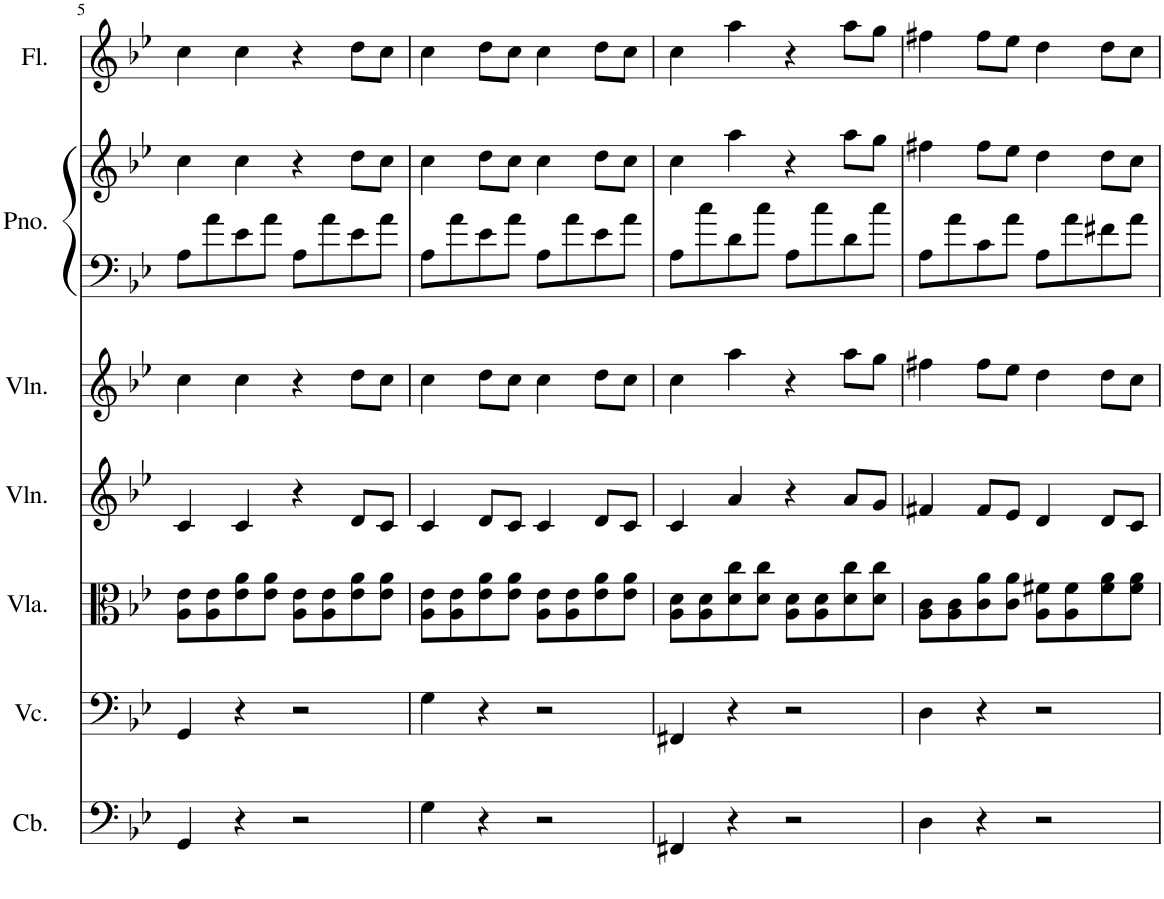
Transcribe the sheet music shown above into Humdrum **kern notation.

**kern	**kern	**kern	**kern	**kern	**kern	**kern	**kern
*part7	*part6	*part5	*part4	*part3	*part2	*part2	*part1
*staff8	*staff7	*staff6	*staff5	*staff4	*staff3	*staff2	*staff1
*I"Contrabass	*I"Violoncello	*I"Viola	*I"Violin	*I"Violin	*I"Piano	*	*I"Flute
*I'Cb.	*I'Vc.	*I'Vla.	*I'Vln.	*I'Vln.	*I'Pno.	*	*I'Fl.
!!LO:PB:g=z
*clefF4	*clefF4	*clefC3	*clefG2	*clefG2	*clefF4	*clefG2	*clefG2
*Trd7c12	*	*	*	*	*	*	*
*k[b-e-]	*k[b-e-]	*k[b-e-]	*k[b-e-]	*k[b-e-]	*k[b-e-]	*k[b-e-]	*k[b-e-]
*M2/2	*M2/2	*M2/2	*M2/2	*M2/2	*M2/2	*M2/2	*M2/2
*met(c|)	*met(c|)	*met(c|)	*met(c|)	*met(c|)	*met(c|)	*met(c|)	*met(c|)
=5	=5	=5	=5	=5	=5	=5	=5
4GG/	4GG/	8A\ 8e-\L	4c/	4cc\	8A\L	4cc\	4cc\
.	.	8A\ 8e-\	.	.	8a\	.	.
4r	4r	8e-\ 8a\	4c/	4cc\	8e-\	4cc\	4cc\
.	.	8e-\ 8a\J	.	.	8a\J	.	.
2r	2r	8A\ 8e-\L	4r	4r	8A\L	4r	4r
.	.	8A\ 8e-\	.	.	8a\	.	.
.	.	8e-\ 8a\	8d/L	8dd\L	8e-\	8dd\L	8dd\L
.	.	8e-\ 8a\J	8c/J	8cc\J	8a\J	8cc\J	8cc\J
=6	=6	=6	=6	=6	=6	=6	=6
4G\	4G\	8A\ 8e-\L	4c/	4cc\	8A\L	4cc\	4cc\
.	.	8A\ 8e-\	.	.	8a\	.	.
4r	4r	8e-\ 8a\	8d/L	8dd\L	8e-\	8dd\L	8dd\L
.	.	8e-\ 8a\J	8c/J	8cc\J	8a\J	8cc\J	8cc\J
2r	2r	8A\ 8e-\L	4c/	4cc\	8A\L	4cc\	4cc\
.	.	8A\ 8e-\	.	.	8a\	.	.
.	.	8e-\ 8a\	8d/L	8dd\L	8e-\	8dd\L	8dd\L
.	.	8e-\ 8a\J	8c/J	8cc\J	8a\J	8cc\J	8cc\J
=7	=7	=7	=7	=7	=7	=7	=7
4FF#X/	4FF#X/	8A\ 8d\L	4c/	4cc\	8A\L	4cc\	4cc\
.	.	8A\ 8d\	.	.	8cc\	.	.
4r	4r	8d\ 8cc\	4a/	4aa\	8d\	4aa\	4aa\
.	.	8d\ 8cc\J	.	.	8cc\J	.	.
2r	2r	8A\ 8d\L	4r	4r	8A\L	4r	4r
.	.	8A\ 8d\	.	.	8cc\	.	.
.	.	8d\ 8cc\	8a/L	8aa\L	8d\	8aa\L	8aa\L
.	.	8d\ 8cc\J	8g/J	8gg\J	8cc\J	8gg\J	8gg\J
=8	=8	=8	=8	=8	=8	=8	=8
4D\	4D\	8A\ 8c\L	4f#X/	4ff#X\	8A\L	4ff#X\	4ff#X\
.	.	8A\ 8c\	.	.	8a\	.	.
4r	4r	8c\ 8a\	8f#/L	8ff#\L	8c\	8ff#\L	8ff#\L
.	.	8c\ 8a\J	8e-/J	8ee-\J	8a\J	8ee-\J	8ee-\J
2r	2r	8A\ 8f#X\L	4d/	4dd\	8A\L	4dd\	4dd\
.	.	8A\ 8f#\	.	.	8a\	.	.
.	.	8f#\ 8a\	8d/L	8dd\L	8f#X\	8dd\L	8dd\L
.	.	8f#\ 8a\J	8c/J	8cc\J	8a\J	8cc\J	8cc\J
=	=	=	=	=	=	=	=
*-	*-	*-	*-	*-	*-	*-	*-
